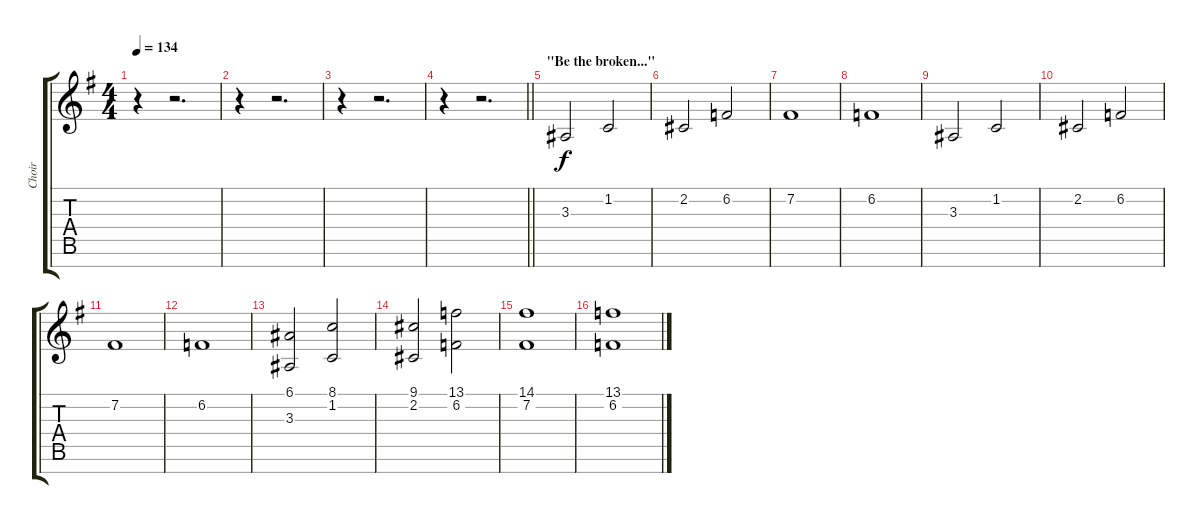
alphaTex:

\track ("Choir" "Choir") {instrument choiraahs}
\staff {score tabs}
\tuning (E4 B3 G3 D3 A2 E2 B1) {hide}
\ts (4 4)
\tempo 134
\clef g2
\ks g
r.4{dy f} r.2{d} |
r.4 r.2{d} |
r.4 r.2{d} |
\barLineRight lightlight
r.4 r.2{d} |
\section ("" "\"Be the broken...\"")
3.3.2{volume 3} 1.2.2 |
2.2.2 6.2.2 |
7.2.1 |
6.2.1 |
3.3.2{volume 4} 1.2.2 |
2.2.2 6.2.2 |
7.2.1 |
6.2.1{volume 4} |
(6.1 3.3).2{volume 4} (8.1 1.2).2 |
(9.1 2.2).2 (13.1 6.2).2 |
(14.1 7.2).1 |
(13.1 6.2).1{volume 5}
